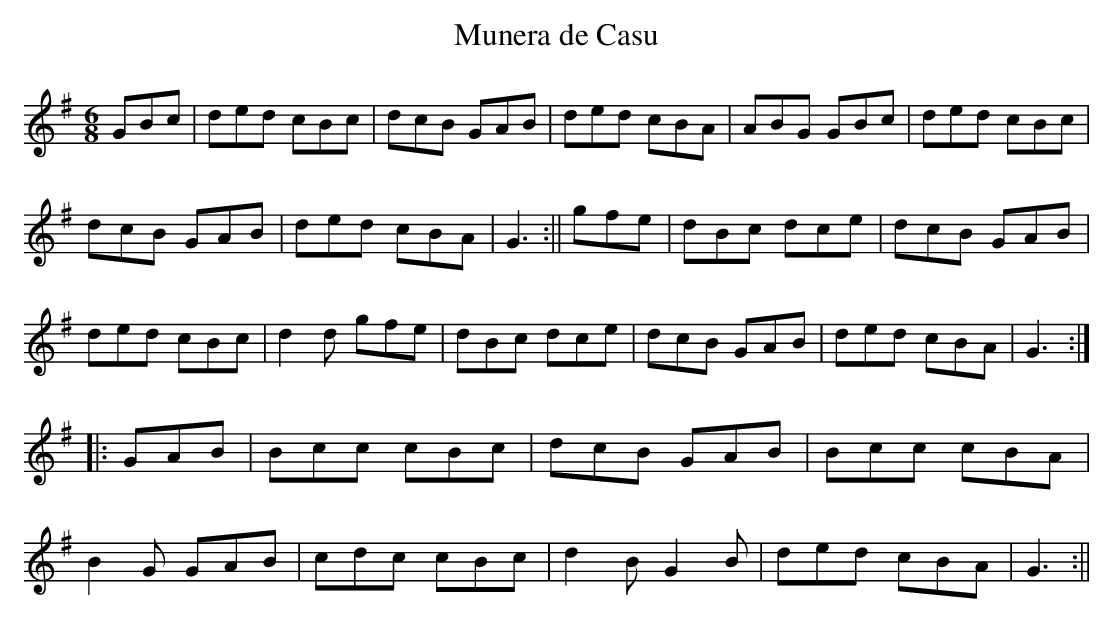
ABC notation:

X:1
T:Munera de Casu
L:1/8
M:6/8
K:G major
GBc | ded cBc | dcB GAB | ded cBA | ABG GBc | ded cBc |
dcB GAB | ded cBA | G3 :|| gfe | dBc dce | dcB GAB |
ded cBc | d2 d gfe | dBc dce | dcB GAB | ded cBA  | G3 :|
|: GAB | Bcc cBc | dcB GAB | Bcc cBA|
B2 G GAB | cdc cBc | d2 B G2 B | ded cBA | G3 :||
